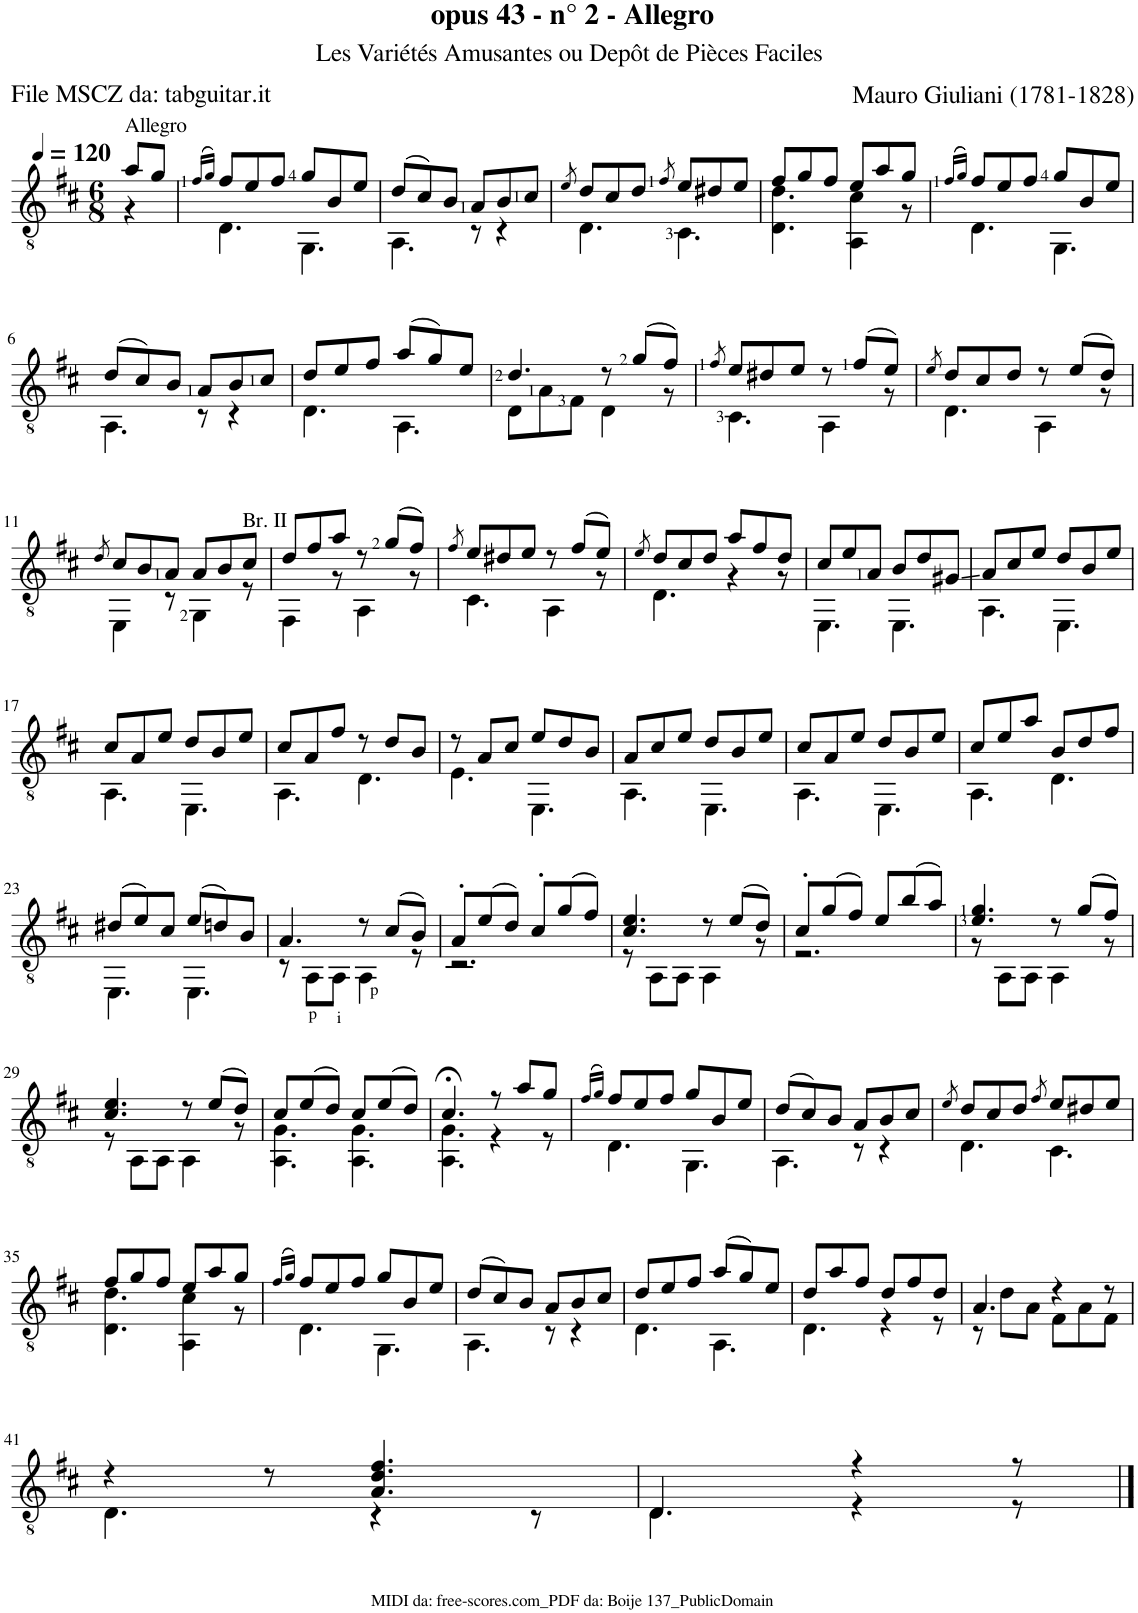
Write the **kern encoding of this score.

**kern
*part1
*staff1
*I"Guitar
*I'Guit.
*clefGv2
*k[f#c#]
*M6/8
*MM120
=
*^
!LO:TX:a:t=Allegro	!
8a/L	4r
8g/J	.
=1	=1
(16qf#/LL	.
16qg/JJ)	.
8f#/L	4.D\
8e/	.
8f#/J	.
8g/L	4.GG\
8B/	.
8e/J	.
=2	=2
(8d/L	4.AA\
8c#/)	.
8B/J	.
8A/L	8r
8B/	4r
8c#/J	.
=3	=3
8qe/	.
8d/L	4.D\
8c#/	.
8d/J	.
8qf#/	.
8e/L	4.C#\
8d#X/	.
8e/J	.
=4	=4
8f#/L	4.D\ 4.d\
8g/	.
8f#/J	.
8e/L	4AA\ 4c#\
8a/	.
8g/J	8r
=5	=5
(16qf#/LL	.
16qg/JJ)	.
8f#/L	4.D\
8e/	.
8f#/J	.
8g/L	4.GG\
8B/	.
8e/J	.
!!LO:LB:g=z	!!
=6	=6
(8d/L	4.AA\
8c#/)	.
8B/J	.
8A/L	8r
8B/	4r
8c#/J	.
=7	=7
8d/L	4.D\
8e/	.
8f#/J	.
(8a/L	4.AA\
8g/)	.
8e/J	.
=8	=8
4.d/	8D\L
.	8A\
.	8F#\J
8r	4D\
(8g/L	.
8f#/J)	8r
=9	=9
8qf#/	.
8e/L	4.C#\
8d#X/	.
8e/J	.
8r	4AA\
(8f#/L	.
8e/J)	8r
=10	=10
8qe/	.
8d/L	4.D\
8c#/	.
8d/J	.
8r	4AA\
(8e/L	.
8d/J)	8r
!!LO:LB:g=z	!!
=11	=11
8qd/	.
8c#/L	4EE\
8B/	.
8A/J	8r
8A/L	4GG\
8B/	.
!LO:TX:a:t=Br. II	!
8c#/J	8r
=12	=12
8d/L	4FF#\
8f#/	.
8a/J	8r
8r	4AA\
(8g/L	.
8f#/J)	8r
=13	=13
8qf#/	.
8e/L	4.C#\
8d#X/	.
8e/J	.
8r	4AA\
(8f#/L	.
8e/J)	8r
=14	=14
8qe/	.
8d/L	4.D\
8c#/	.
8d/J	.
8a/L	4r
8f#/	.
8d/J	8r
=15	=15
8c#/L	4.EE\
8e/	.
8A/J	.
8B/L	4.EE\
8d/	.
8G#X/J	.
=16	=16
8A/L	4.AA\
8c#/	.
8e/J	.
8d/L	4.EE\
8B/	.
8e/J	.
!!LO:LB:g=z	!!
=17	=17
8c#/L	4.AA\
8A/	.
8e/J	.
8d/L	4.EE\
8B/	.
8e/J	.
=18	=18
8c#/L	4.AA\
8A/	.
8f#/J	.
8r	4.D\
8d/L	.
8B/J	.
=19	=19
8r	4.E\
8A/L	.
8c#/J	.
8e/L	4.EE\
8d/	.
8B/J	.
=20	=20
8A/L	4.AA\
8c#/	.
8e/J	.
8d/L	4.EE\
8B/	.
8e/J	.
=21	=21
8c#/L	4.AA\
8A/	.
8e/J	.
8d/L	4.EE\
8B/	.
8e/J	.
=22	=22
8c#/L	4.AA\
8e/	.
8a/J	.
8B/L	4.D\
8d/	.
8f#/J	.
!!LO:LB:g=z	!!
=23	=23
(8d#X/L	4.EE\
8e/)	.
8c#/J	.
(8e/L	4.EE\
8dn/)	.
8B/J	.
=24	=24
4.A/	8r
.	8AA\L
.	8AA\J
8r	4AA\
(8c#/L	.
8B/J)	8r
=25	=25
8A'/L	2.r
(8e/	.
8d/J)	.
8c#'/L	.
(8g/	.
8f#/J)	.
=26	=26
4.c#/ 4.e/	8r
.	8AA\L
.	8AA\J
8r	4AA\
(8e/L	.
8d/J)	8r
=27	=27
8c#'/L	2.r
(8g/	.
8f#/J)	.
8e/L	.
(8b/	.
8a/J)	.
=28	=28
4.e/ 4.g/	8r
.	8AA\L
.	8AA\J
8r	4AA\
(8g/L	.
8f#/J)	8r
!!LO:LB:g=z	!!
=29	=29
4.c#/ 4.e/	8r
.	8AA\L
.	8AA\J
8r	4AA\
(8e/L	.
8d/J)	8r
=30	=30
8c#/L	4.AA\ 4.G\
(8e/	.
8d/J)	.
8c#/L	4.AA\ 4.G\
(8e/	.
8d/J)	.
=31	=31
4.c#;</	4.AA\ 4.G\
8r	4r
8a/L	.
8g/J	8r
=32	=32
(16qf#/LL	.
16qg/JJ)	.
8f#/L	4.D\
8e/	.
8f#/J	.
8g/L	4.GG\
8B/	.
8e/J	.
=33	=33
(8d/L	4.AA\
8c#/)	.
8B/J	.
8A/L	8r
8B/	4r
8c#/J	.
=34	=34
8qe/	.
8d/L	4.D\
8c#/	.
8d/J	.
8qf#/	.
8e/L	4.C#\
8d#X/	.
8e/J	.
!!LO:LB:g=z	!!
=35	=35
8f#/L	4.D\ 4.d\
8g/	.
8f#/J	.
8e/L	4AA\ 4c#\
8a/	.
8g/J	8r
=36	=36
(16qf#/LL	.
16qg/JJ)	.
8f#/L	4.D\
8e/	.
8f#/J	.
8g/L	4.GG\
8B/	.
8e/J	.
=37	=37
(8d/L	4.AA\
8c#/)	.
8B/J	.
8A/L	8r
8B/	4r
8c#/J	.
=38	=38
8d/L	4.D\
8e/	.
8f#/J	.
(8a/L	4.AA\
8g/)	.
8e/J	.
=39	=39
8d/L	4.D\
8a/	.
8f#/J	.
8d/L	4r
8f#/	.
8d/J	8r
=40	=40
4.A/	8r
.	8d\L
.	8A\J
4r	8F#\L
.	8A\
8r	8F#\J
!!LO:LB:g=z	!!
=41	=41
4r	4.D\
8r	.
4.A/ 4.d/ 4.f#/	4r
.	8r
=42	=42
4.D/	4.D\
4r	4r
8r	8r
*v	*v
==
*-
